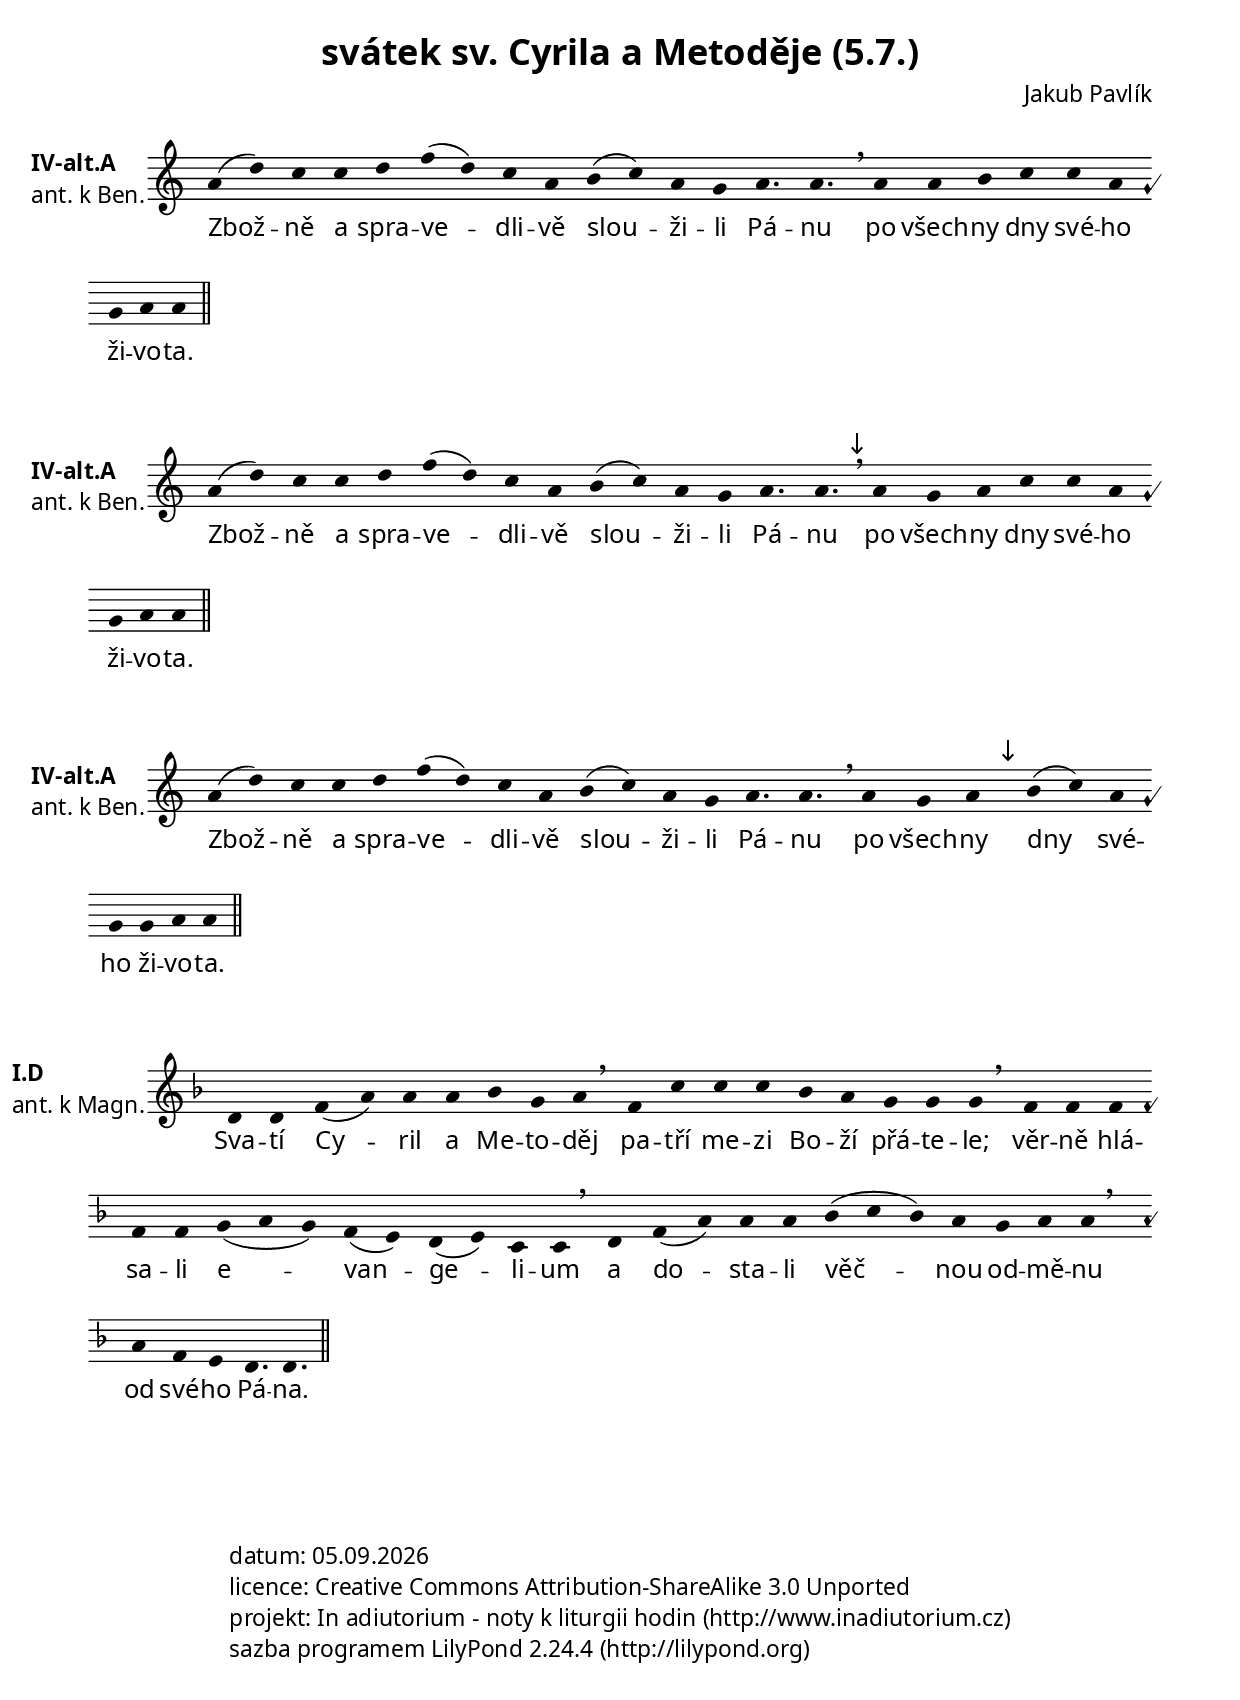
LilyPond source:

\version "2.12.3"

\header {
  title = "svátek sv. Cyrila a Metoděje (5.7.)"
  composer = "Jakub Pavlík"
}

\include "../spolecne.ly"

\score {
  \relative c'' {
    \choralniRezim
    \choralniPredznamenaniII "IV-alt.A" "ant. k Ben."
    a4( d) c c d f( d) c a b( c) a g a4. a \breathe
    a4 a b c c a g a a \bar "||"
  }
  \addlyrics {
    Zbož -- ně a spra -- ve -- dli -- vě slou -- ži -- li Pá -- nu
    po všech -- ny dny své -- ho ži -- vo -- ta.
  }
  \header {
    piece = ""
  }
}

\score {
  \relative c'' {
    \choralniRezim
    \choralniPredznamenaniII "IV-alt.A" "ant. k Ben."
    a4( d) c c d f( d) c a b( c) a g a4. a \breathe
    \mark\sipka a4 g a c c a g a a \bar "||"
  }
  \addlyrics {
    Zbož -- ně a spra -- ve -- dli -- vě slou -- ži -- li Pá -- nu
    po všech -- ny dny své -- ho ži -- vo -- ta.
  }
  \header {
    piece = ""
  }
}

\score {
  \relative c'' {
    \choralniRezim
    \choralniPredznamenaniII "IV-alt.A" "ant. k Ben."
    a4( d) c c d f( d) c a b( c) a g a4. a \breathe
    a4 g a \mark\sipka b( c) a g g a a \bar "||"
  }
  \addlyrics {
    Zbož -- ně a spra -- ve -- dli -- vě slou -- ži -- li Pá -- nu
    po všech -- ny dny své -- ho ži -- vo -- ta.
  }
  \header {
    piece = ""
  }
}

\score {
  \relative c' {
    \choralniRezim
    \choralniPredznamenaniII "I.D" "ant. k Magn."
    \key f \major
    d4 d f( a) a a bes g a \breathe \bar ""
    f c' c c bes a g g g \breathe \bar ""
    f f f f f g( a g) f( e) d( e) c c \breathe \bar ""
    d f( a) a a bes( c bes) a g a a \breathe \bar ""
    a f e d4. d \bar "||"
  }
  \addlyrics {
    Sva -- tí Cy -- ril a Me -- to -- děj
    pa -- tří me -- zi Bo -- ží přá -- te -- le;
    věr -- ně hlá -- sa -- li e -- van -- ge -- li -- um
    a do -- sta -- li věč -- nou od -- mě -- nu
    od své -- ho Pá -- na.
  }
  \header {
    piece = ""
  }
}